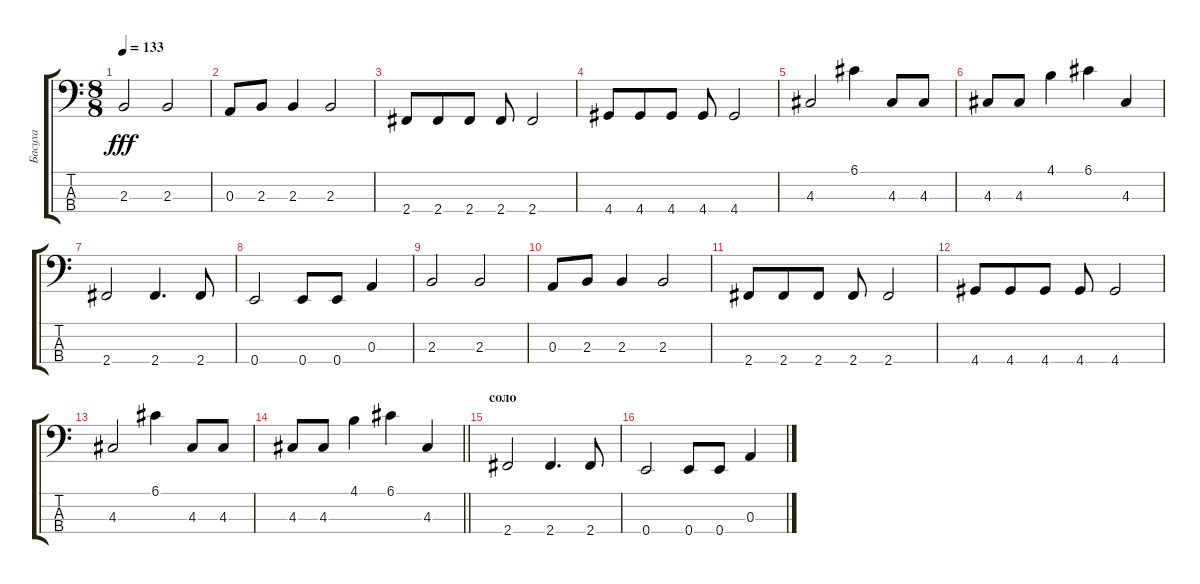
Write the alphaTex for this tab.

\track ("Басуха" "Басуха") {instrument electricbassfinger}
\staff {score tabs}
\tuning (G2 D2 A1 E1) {hide}
\ts (8 8)
\tempo 133
\clef f4
\ks c
2.3.2{dy fff} 2.3.2 |
0.3.8 2.3.8 2.3.4 2.3.2 |
2.4.8 2.4.8 2.4.8 2.4.8 2.4.2 |
4.4.8 4.4.8 4.4.8 4.4.8 4.4.2 |
4.3.2 6.1.4 4.3.8 4.3.8 |
4.3.8 4.3.8 4.1.4 6.1.4 4.3.4 |
2.4.2 2.4.4{d} 2.4.8 |
0.4.2 0.4.8 0.4.8 0.3.4 |
2.3.2 2.3.2 |
0.3.8 2.3.8 2.3.4 2.3.2 |
2.4.8 2.4.8 2.4.8 2.4.8 2.4.2 |
4.4.8 4.4.8 4.4.8 4.4.8 4.4.2 |
4.3.2 6.1.4 4.3.8 4.3.8 |
\barLineRight lightlight
4.3.8 4.3.8 4.1.4 6.1.4 4.3.4 |
\section ("" "соло")
2.4.2 2.4.4{d} 2.4.8 |
0.4.2 0.4.8 0.4.8 0.3.4
